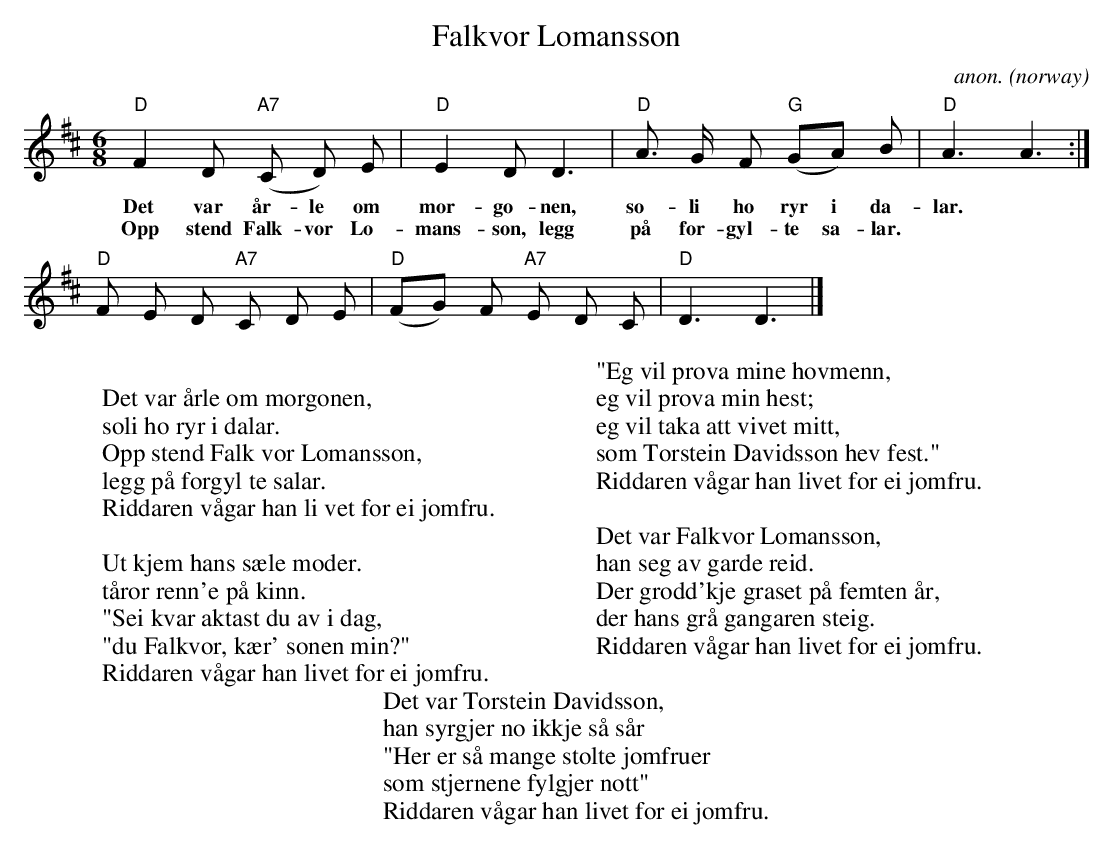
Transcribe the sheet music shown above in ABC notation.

X:1
T:Falkvor Lomansson
O:norway
C:anon.
M:6/8
L:1/8
K:D
"D"F2 D "A7"(C D) E|"D"E2 D D3|"D"A> G F "G"(GA) B|"D"A3 A3:|
w:Det var \aar- le om mor- go- nen, so- li ho ryr i da- lar.
w:Opp stend Falk- vor Lo- mans- son, legg p\aa for- gyl- te sa- lar.
"D"F E D "A7"C D E|"D"(FG) F "A7"E D C|"D"D3 D3|]
W:
W:Det var \aarle om morgonen,
W:soli ho ryr i dalar.
W:Opp stend Falk vor Lomansson,
W:legg p\aa forgyl te salar.
W:  Riddaren v\aagar han li vet for ei jomfru.
W:
W:Ut kjem hans s\aele moder.
W:t\aaror renn'e p\aa kinn.
W:"Sei kvar aktast du av i dag,
W:"du Falkvor, k\aer' sonen min?"
W:  Riddaren v\aagar han livet for ei jomfru.
W:
W:"Eg vil pr\ova mine hovmenn,
W:eg vil pr\ova min hest;
W:eg vil taka att vivet mitt,
W:som Torstein Davidsson hev fest."
W:  Riddaren v\aagar han livet for ei jomfru.
W:
W:Det var Falkvor Lomansson,
W:han seg av garde reid.
W:Der grodd'kje graset p\aa femten \aar,
W:der hans gr\aa gangaren steig.
W:  Riddaren v\aagar han livet for ei jomfru.
W:
W:Det var Torstein Davidsson,
W:han syrgjer no ikkje s\aa s\aar
W:"Her er s\aa mange stolte jomfruer
W:som stjernene fylgjer nott"
W:  Riddaren v\aagar han livet for ei jomfru.
